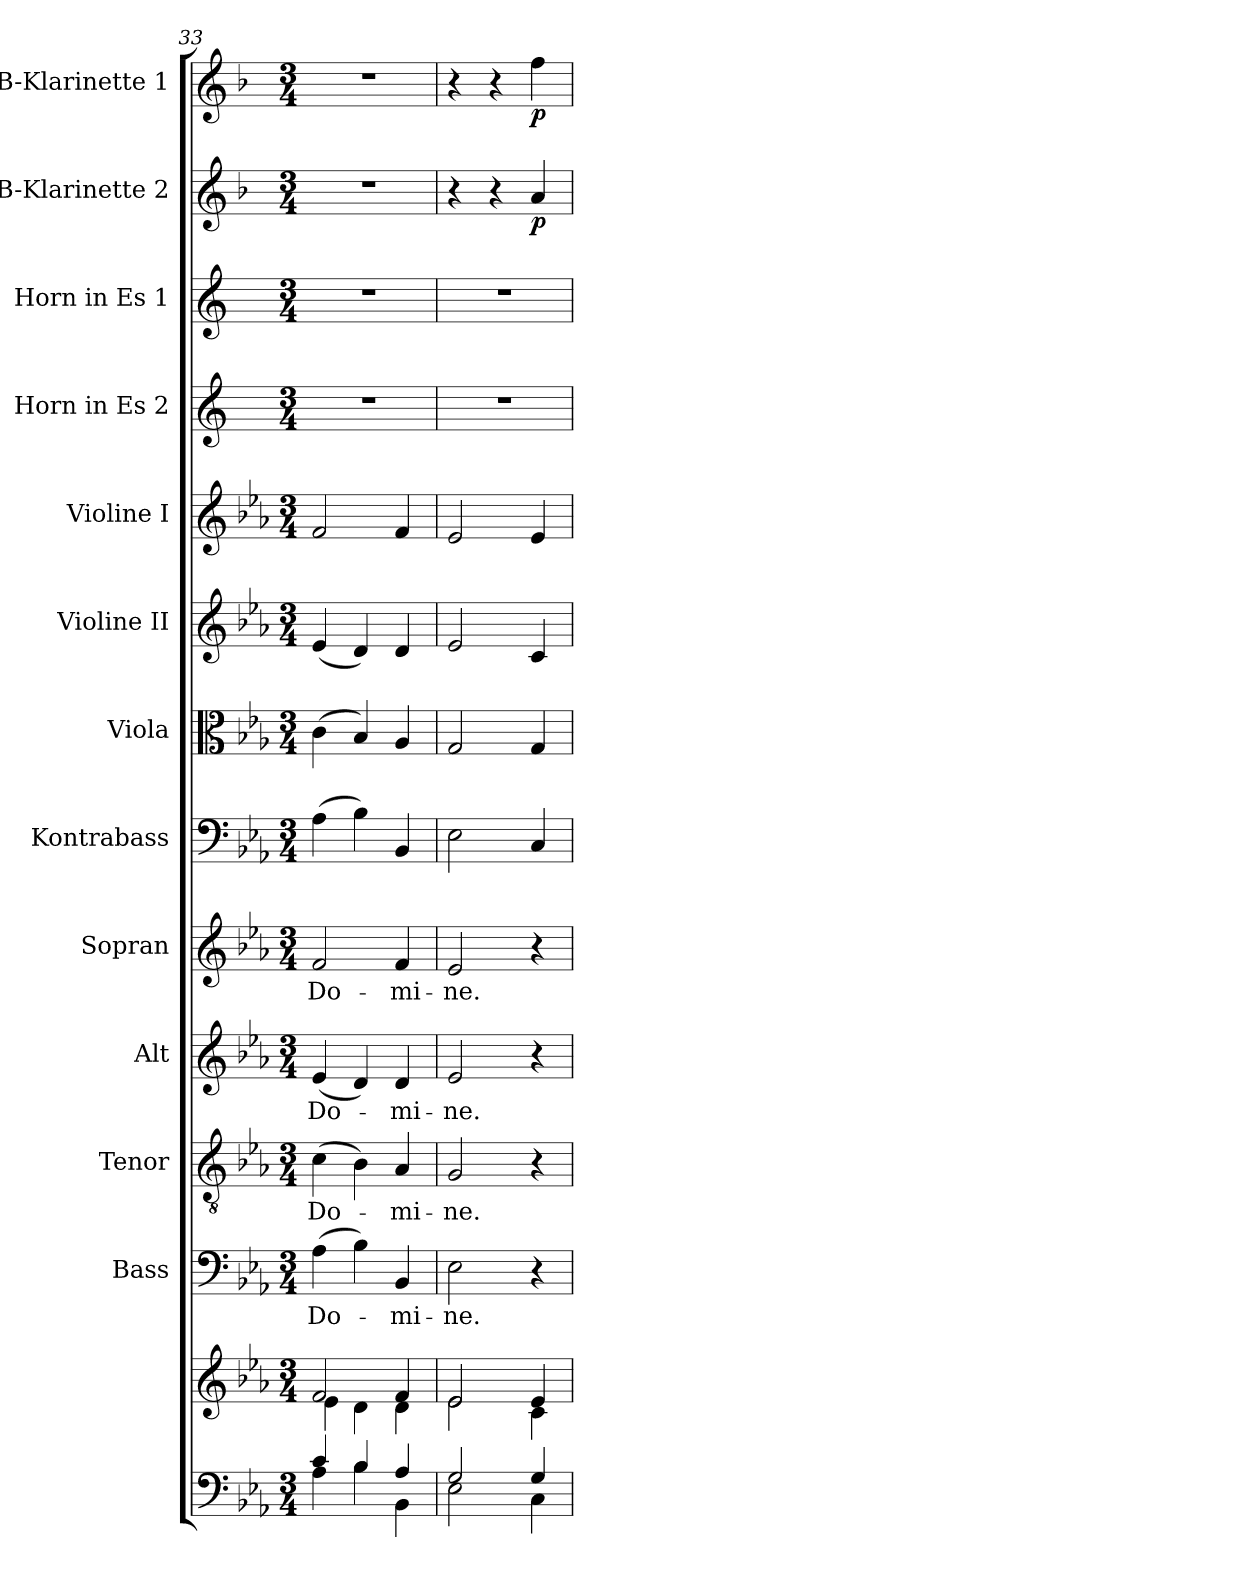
**kern	**kern	**kern	**text	**kern	**text	**kern	**text	**kern	**text	**kern	**kern	**kern	**kern	**kern	**kern	**kern	**dynam	**kern	**dynam
*part13	*part13	*part12	*part12	*part11	*part11	*part10	*part10	*part9	*part9	*part8	*part7	*part6	*part5	*part4	*part3	*part2	*part2	*part1	*part1
*staff14	*staff13	*staff12	*staff12	*staff11	*staff11	*staff10	*staff10	*staff9	*staff9	*staff8	*staff7	*staff6	*staff5	*staff4	*staff3	*staff2	*staff2	*staff1	*staff1
*	*	*I"Bass	*	*I"Tenor	*	*I"Alt	*	*I"Sopran	*	*I"Kontrabass	*I"Viola	*I"Violine II	*I"Violine I	*I"Horn in Es 2	*I"Horn in Es 1	*I"B-Klarinette 2	*	*I"B-Klarinette 1	*
*	*	*I'B.	*	*I'T.	*	*I'A.	*	*I'S.	*	*I'Kb.	*I'Vla.	*I'Vl. II	*I'Vl. I	*	*	*I'B Kl. 2	*	*I'B Kl. 1	*
*clefF4	*clefG2	*clefF4	*	*clefGv2	*	*clefG2	*	*clefG2	*	*clefF4	*clefC3	*clefG2	*clefG2	*clefG2	*clefG2	*clefG2	*	*clefG2	*
*	*	*	*	*	*	*	*	*	*	*ITrd7c12	*	*	*	*ITrd5c9	*ITrd5c9	*ITrd1c2	*	*ITrd1c2	*
*k[b-e-a-]	*k[b-e-a-]	*k[b-e-a-]	*	*k[b-e-a-]	*	*k[b-e-a-]	*	*k[b-e-a-]	*	*k[b-e-a-]	*k[b-e-a-]	*k[b-e-a-]	*k[b-e-a-]	*k[b-e-a-]	*k[b-e-a-]	*k[b-e-a-]	*	*k[b-e-a-]	*
*E-:	*E-:	*E-:	*	*E-:	*	*E-:	*	*E-:	*	*E-:	*E-:	*E-:	*E-:	*E-:	*E-:	*E-:	*	*E-:	*
*M3/4	*M3/4	*M3/4	*	*M3/4	*	*M3/4	*	*M3/4	*	*M3/4	*M3/4	*M3/4	*M3/4	*M3/4	*M3/4	*M3/4	*	*M3/4	*
=33	=33	=33	=33	=33	=33	=33	=33	=33	=33	=33	=33	=33	=33	=33	=33	=33	=33	=33	=33
*^	*^	*	*	*	*	*	*	*	*	*	*	*	*	*	*	*	*	*	*
!	!	!	!	!	!LO:LY:b	!	!LO:LY:b	!	!LO:LY:b	!	!LO:LY:b	!	!	!	!	!	!	!	!	!	!
4c/	4A-\	2f/	4e-\	(>4A-\	Do-	(>4c\	Do-	(<4e-/	Do-	2f/	Do-	(>4AA-\	(>4c\	(<4e-/	2f/	2.r	2.r	2.r	.	2.r	.
4B-/	4B-\	.	4d\	4B-\)	.	4B-\)	.	4d/)	.	.	.	4BB-\)	4B-/)	4d/)	.	.	.	.	.	.	.
!	!	!	!	!	!LO:LY:b	!	!LO:LY:b	!	!LO:LY:b	!	!LO:LY:b	!	!	!	!	!	!	!	!	!	!
4A-/	4BB-\	4f/	4d\	4BB-/	-mi-	4A-/	-mi-	4d/	-mi-	4f/	-mi-	4BBB-/	4A-/	4d/	4f/	.	.	.	.	.	.
=34	=34	=34	=34	=34	=34	=34	=34	=34	=34	=34	=34	=34	=34	=34	=34	=34	=34	=34	=34	=34	=34
!	!	!	!	!	!LO:LY:b	!	!LO:LY:b	!	!LO:LY:b	!	!LO:LY:b	!	!	!	!	!	!	!	!	!	!
2G/	2E-\	2e-/	2e-\	2E-\	-ne.	2G/	-ne.	2e-/	-ne.	2e-/	-ne.	2EE-\	2G/	2e-/	2e-/	2.r	2.r	4r	.	4r	.
.	.	.	.	.	.	.	.	.	.	.	.	.	.	.	.	.	.	4r	.	4r	.
!	!	!	!	!	!	!	!	!	!	!	!	!	!	!	!	!	!	!	!LO:DY:b	!	!LO:DY:b
4G/	4C\	4e-/	4c\	4r	.	4r	.	4r	.	4r	.	4CC/	4G/	4c/	4e-/	.	.	4g/	p	4ee-\	p
*v	*v	*	*	*	*	*	*	*	*	*	*	*	*	*	*	*	*	*	*	*	*
*	*v	*v	*	*	*	*	*	*	*	*	*	*	*	*	*	*	*	*	*	*
=	=	=	=	=	=	=	=	=	=	=	=	=	=	=	=	=	=	=	=
*-	*-	*-	*-	*-	*-	*-	*-	*-	*-	*-	*-	*-	*-	*-	*-	*-	*-	*-	*-
